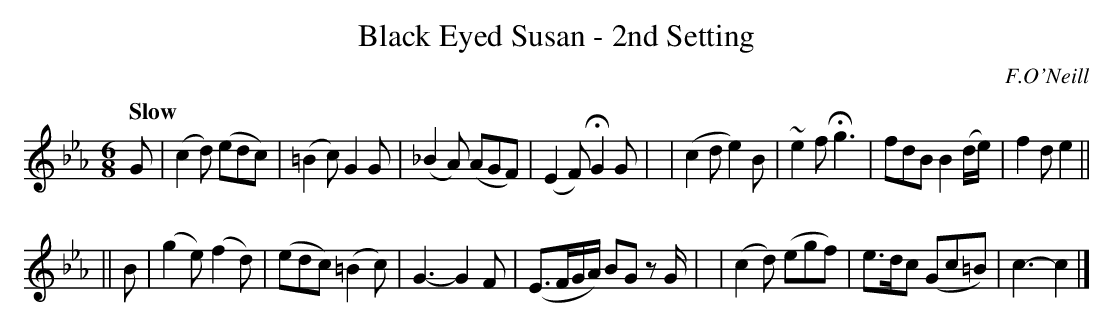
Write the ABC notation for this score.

X:1
T: Black Eyed Susan - 2nd Setting
O: F.O'Neill
Q: "Slow"
M: 6/8
L: 1/8
K: Cm
G \
| (c2d) (edc) | (=B2c) G2G | (_B2A) (AGF) | (E2F) HG2 G |\
| (c2d e2)B | ~e2f Hg3 | fdB B2(d/e/) | f2d e2 ||
|| B \
| (g2e) (f2d) | (edc) (=B2c) | G3- G2F | (E>FG/A/) BG zG/ |\
| (c2d) (egf) | e>dc (Gc=B) | c3- c2 |]
